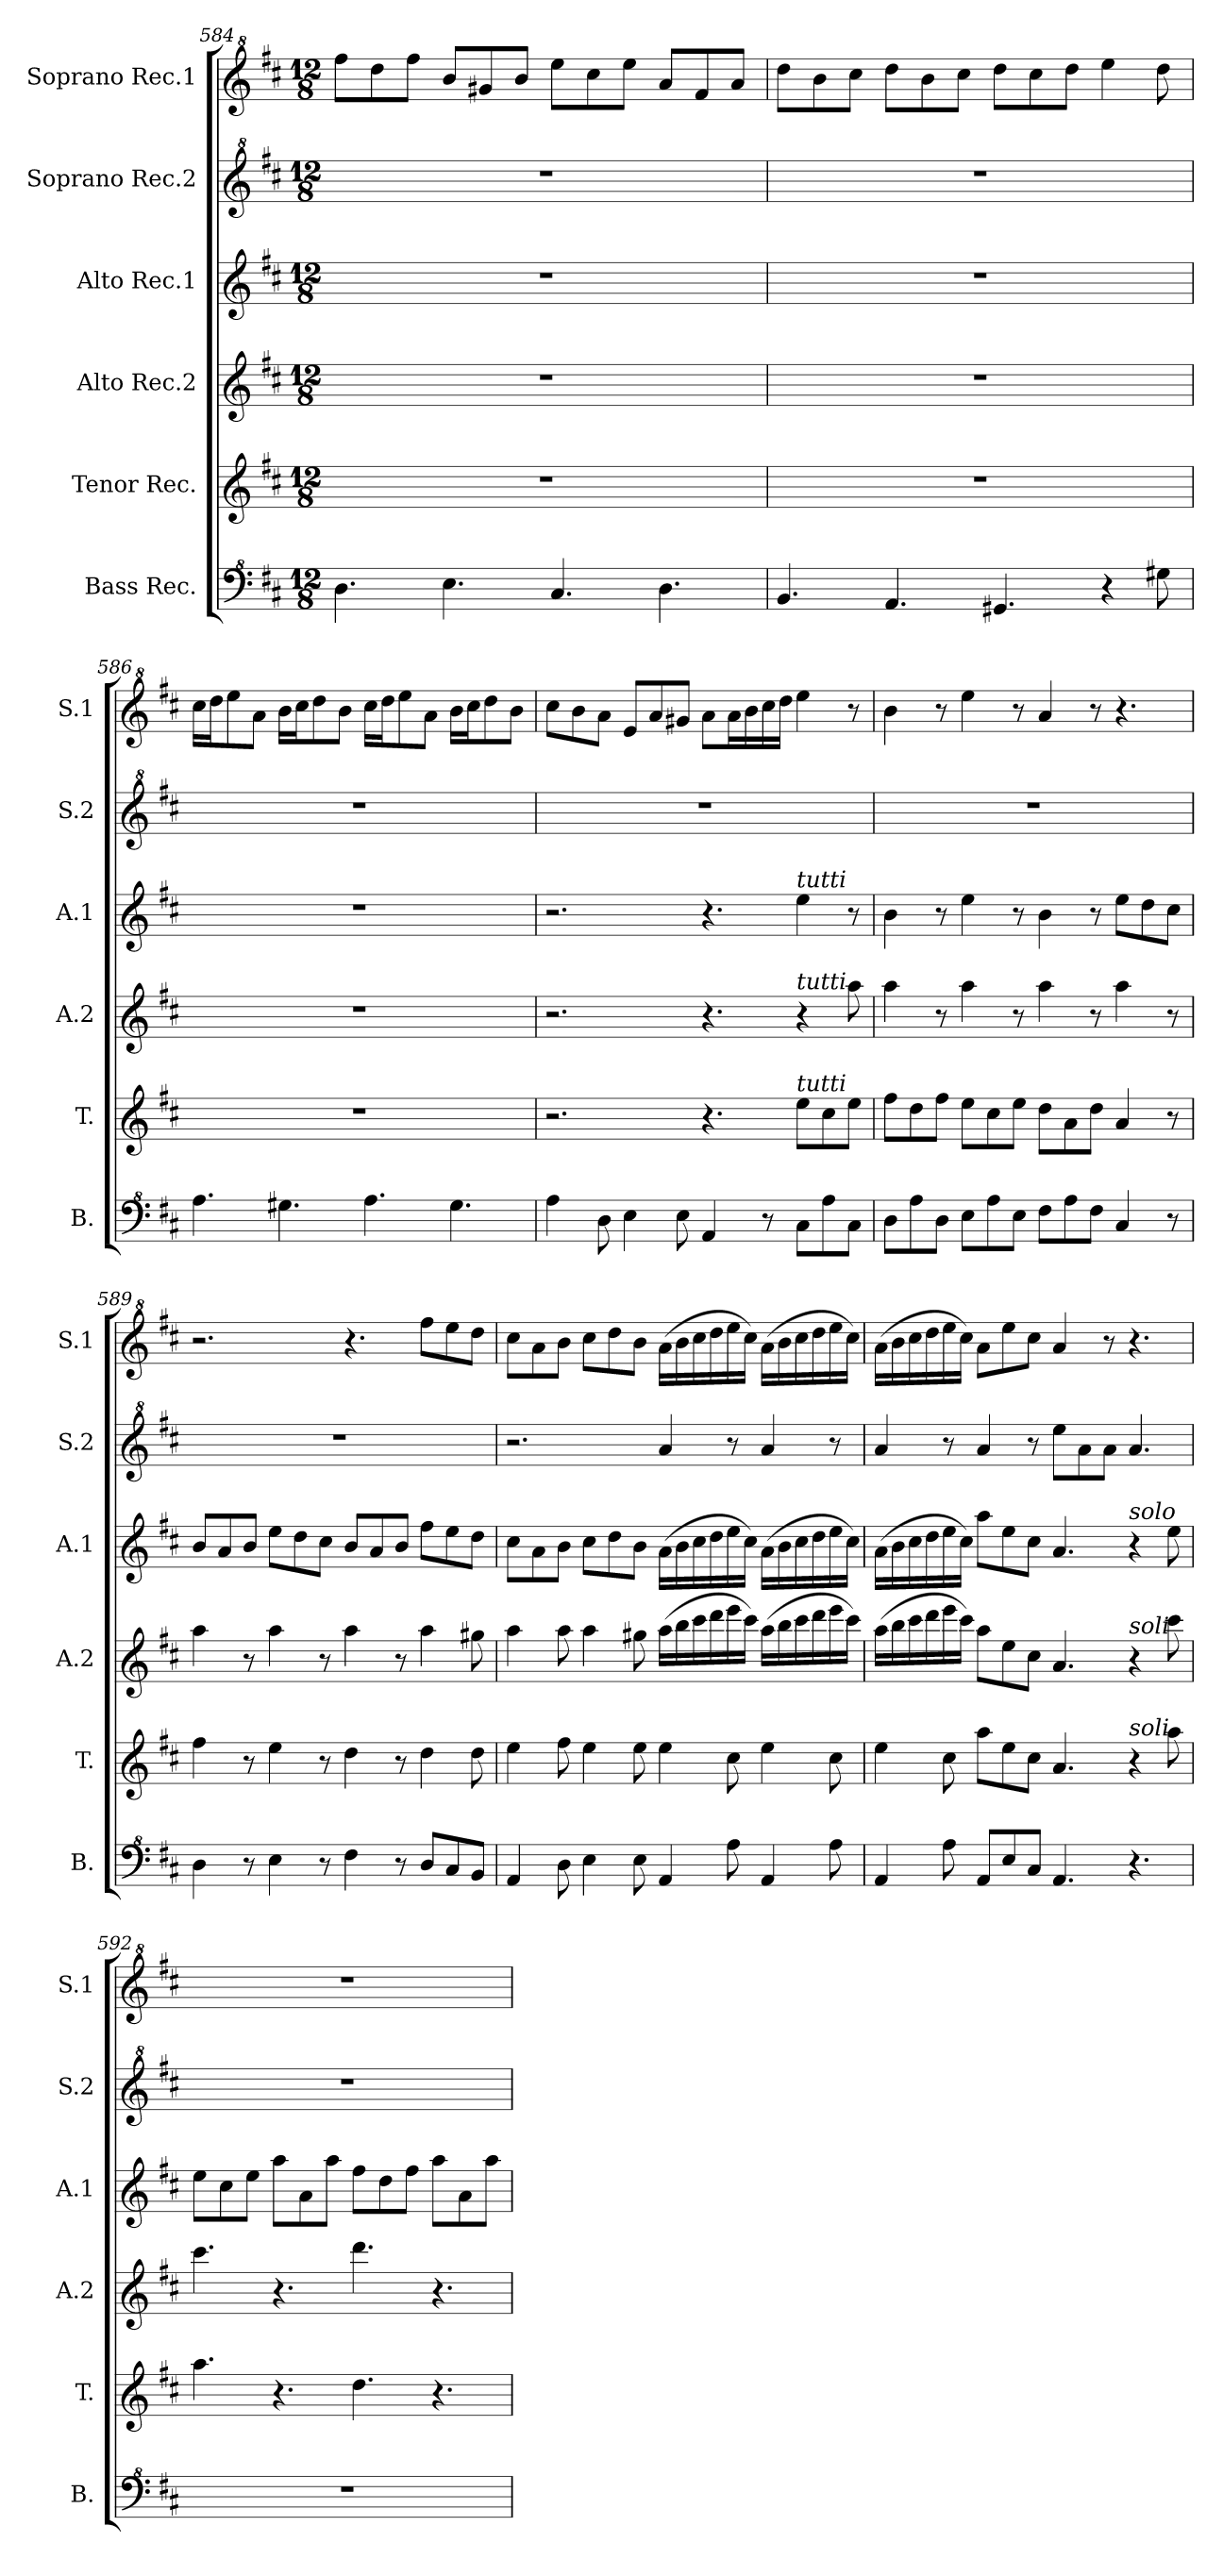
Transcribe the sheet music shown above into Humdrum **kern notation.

**kern	**kern	**kern	**kern	**kern	**kern
*part6	*part5	*part4	*part3	*part2	*part1
*staff6	*staff5	*staff4	*staff3	*staff2	*staff1
*I"Bass Rec.	*I"Tenor Rec.	*I"Alto Rec.2	*I"Alto Rec.1	*I"Soprano Rec.2	*I"Soprano Rec.1
*I'B.	*I'T.	*I'A.2	*I'A.1	*I'S.2	*I'S.1
*clefF^4	*clefG2	*clefG2	*clefG2	*clefG^2	*clefG^2
*k[f#c#]	*k[f#c#]	*k[f#c#]	*k[f#c#]	*k[f#c#]	*k[f#c#]
*D:	*D:	*D:	*D:	*D:	*D:
*M12/8	*M12/8	*M12/8	*M12/8	*M12/8	*M12/8
=584	=584	=584	=584	=584	=584
4.d\	1.r	1.r	1.r	1.r	8fff#\L
.	.	.	.	.	8ddd\
.	.	.	.	.	8fff#\J
4.e\	.	.	.	.	8bb/L
.	.	.	.	.	8gg#X/
.	.	.	.	.	8bb/J
4.c#/	.	.	.	.	8eee\L
.	.	.	.	.	8ccc#\
.	.	.	.	.	8eee\J
4.d\	.	.	.	.	8aa/L
.	.	.	.	.	8ff#/
.	.	.	.	.	8aa/J
=585	=585	=585	=585	=585	=585
4.B/	1.r	1.r	1.r	1.r	8ddd\L
.	.	.	.	.	8bb\
.	.	.	.	.	8ccc#\J
4.A/	.	.	.	.	8ddd\L
.	.	.	.	.	8bb\
.	.	.	.	.	8ccc#\J
4.G#X/	.	.	.	.	8ddd\L
.	.	.	.	.	8ccc#\
.	.	.	.	.	8ddd\J
4r	.	.	.	.	4eee\
8g#X\	.	.	.	.	8ddd\
=586	=586	=586	=586	=586	=586
4.a\	1.r	1.r	1.r	1.r	16ccc#\LL
.	.	.	.	.	16ddd\J
.	.	.	.	.	8eee\
.	.	.	.	.	8aa\J
4.g#X\	.	.	.	.	16bb\LL
.	.	.	.	.	16ccc#\J
.	.	.	.	.	8ddd\
.	.	.	.	.	8bb\J
4.a\	.	.	.	.	16ccc#\LL
.	.	.	.	.	16ddd\J
.	.	.	.	.	8eee\
.	.	.	.	.	8aa\J
4.g#\	.	.	.	.	16bb\LL
.	.	.	.	.	16ccc#\J
.	.	.	.	.	8ddd\
.	.	.	.	.	8bb\J
=587	=587	=587	=587	=587	=587
4a\	2.r	2.r	2.r	1.r	8ccc#\L
.	.	.	.	.	8bb\
8d\	.	.	.	.	8aa\J
4e\	.	.	.	.	8ee/L
.	.	.	.	.	8aa/
8e\	.	.	.	.	8gg#X/J
4A/	4.r	4.r	4.r	.	8aa\L
.	.	.	.	.	16aa\L
.	.	.	.	.	16bb\
8r	.	.	.	.	16ccc#\
.	.	.	.	.	16ddd\JJ
!	!	!	!LO:TX:a:i:t=tutti	!	!
!	!	!LO:TX:a:i:t=tutti	!	!	!
!	!LO:TX:a:i:t=tutti	!	!	!	!
8c#\L	8ee\L	4r	4ee\	.	4eee\
8a\	8cc#\	.	.	.	.
8c#\J	8ee\J	8aa\	8r	.	8r
!!LO:LB:g=z
=588	=588	=588	=588	=588	=588
8d\L	8ff#\L	4aa\	4b\	1.r	4bb\
8a\	8dd\	.	.	.	.
8d\J	8ff#\J	8r	8r	.	8r
8e\L	8ee\L	4aa\	4ee\	.	4eee\
8a\	8cc#\	.	.	.	.
8e\J	8ee\J	8r	8r	.	8r
8f#\L	8dd\L	4aa\	4b\	.	4aa/
8a\	8a\	.	.	.	.
8f#\J	8dd\J	8r	8r	.	8r
4c#/	4a/	4aa\	8ee\L	.	4.r
.	.	.	8dd\	.	.
8r	8r	8r	8cc#\J	.	.
=589	=589	=589	=589	=589	=589
4d\	4ff#\	4aa\	8b/L	1.r	2.r
.	.	.	8a/	.	.
8r	8r	8r	8b/J	.	.
4e\	4ee\	4aa\	8ee\L	.	.
.	.	.	8dd\	.	.
8r	8r	8r	8cc#\J	.	.
4f#\	4dd\	4aa\	8b/L	.	4.r
.	.	.	8a/	.	.
8r	8r	8r	8b/J	.	.
8d/L	4dd\	4aa\	8ff#\L	.	8fff#\L
8c#/	.	.	8ee\	.	8eee\
8B/J	8dd\	8gg#X\	8dd\J	.	8ddd\J
=590	=590	=590	=590	=590	=590
4A/	4ee\	4aa\	8cc#\L	2.r	8ccc#\L
.	.	.	8a\	.	8aa\
8d\	8ff#\	8aa\	8b\J	.	8bb\J
4e\	4ee\	4aa\	8cc#\L	.	8ccc#\L
.	.	.	8dd\	.	8ddd\
8e\	8ee\	8gg#X\	8b\J	.	8bb\J
4A/	4ee\	(>16aa\LL	(>16a\LL	4aa/	(>16aa\LL
.	.	16bb\	16b\	.	16bb\
.	.	16ccc#\	16cc#\	.	16ccc#\
.	.	16ddd\	16dd\	.	16ddd\
8a\	8cc#\	16eee\	16ee\	8r	16eee\
.	.	16ccc#\JJ)	16cc#\JJ)	.	16ccc#\JJ)
4A/	4ee\	(>16aa\LL	(>16a\LL	4aa/	(>16aa\LL
.	.	16bb\	16b\	.	16bb\
.	.	16ccc#\	16cc#\	.	16ccc#\
.	.	16ddd\	16dd\	.	16ddd\
8a\	8cc#\	16eee\	16ee\	8r	16eee\
.	.	16ccc#\JJ)	16cc#\JJ)	.	16ccc#\JJ)
=591	=591	=591	=591	=591	=591
4A/	4ee\	(>16aa\LL	(>16a\LL	4aa/	(>16aa\LL
.	.	16bb\	16b\	.	16bb\
.	.	16ccc#\	16cc#\	.	16ccc#\
.	.	16ddd\	16dd\	.	16ddd\
8a\	8cc#\	16eee\	16ee\	8r	16eee\
.	.	16ccc#\JJ)	16cc#\JJ)	.	16ccc#\JJ)
8A/L	8aa\L	8aa\L	8aa\L	4aa/	8aa\L
8e/	8ee\	8ee\	8ee\	.	8eee\
8c#/J	8cc#\J	8cc#\J	8cc#\J	8r	8ccc#\J
4.A/	4.a/	4.a/	4.a/	8eee\L	4aa/
.	.	.	.	8aa\	.
.	.	.	.	8aa\J	8r
!	!	!	!LO:TX:a:i:t=solo	!	!
!	!	!LO:TX:a:i:t=soli	!	!	!
!	!LO:TX:a:i:t=soli	!	!	!	!
4.r	4r	4r	4r	4.aa/	4.r
.	8aa\	8ccc#\	8ee\	.	.
=592	=592	=592	=592	=592	=592
1.r	4.aa\	4.ccc#\	8ee\L	1.r	1.r
.	.	.	8cc#\	.	.
.	.	.	8ee\J	.	.
.	4.r	4.r	8aa\L	.	.
.	.	.	8a\	.	.
.	.	.	8aa\J	.	.
.	4.dd\	4.ddd\	8ff#\L	.	.
.	.	.	8dd\	.	.
.	.	.	8ff#\J	.	.
.	4.r	4.r	8aa\L	.	.
.	.	.	8a\	.	.
.	.	.	8aa\J	.	.
=	=	=	=	=	=
*-	*-	*-	*-	*-	*-
